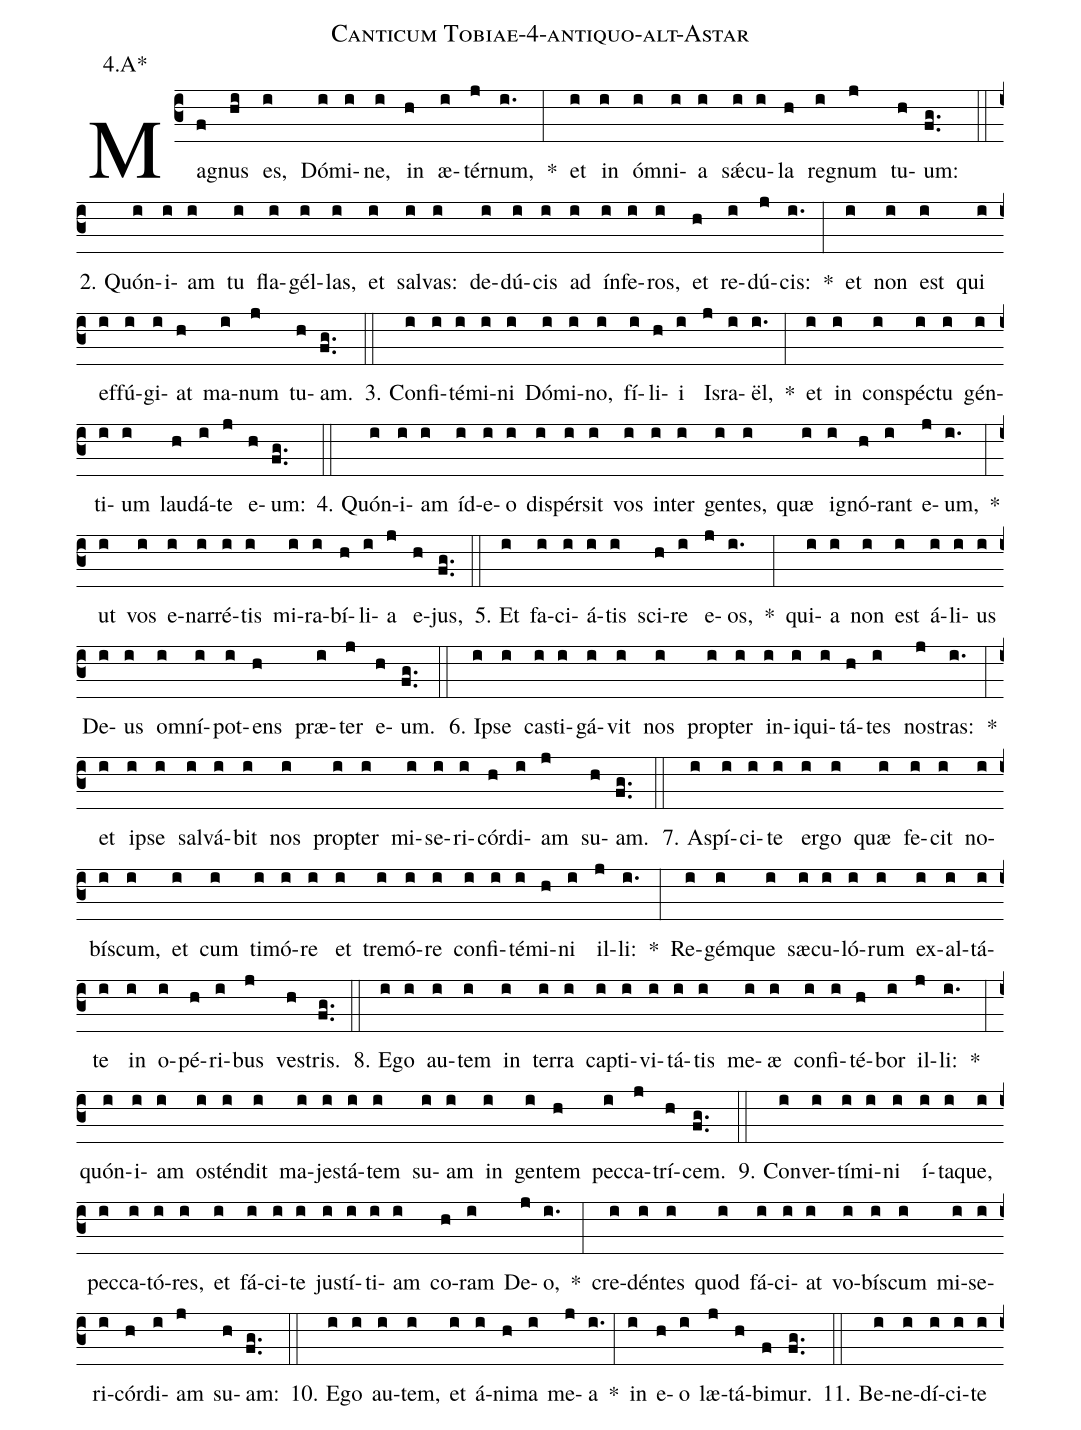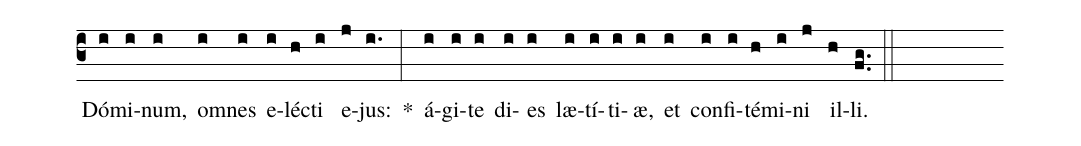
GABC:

name: Canticum Tobiae-4-antiquo-alt-Astar;
annotation: 4.A*;
%%
(c3)Ma(f)gnus(hi) es,(i) Dó(i)mi(i)ne,(i) in(h) æ(i)tér(j)num,(i.) *(:) et(i) in(i) óm(i)ni(i)a(i) sǽ(i)cu(i)la(h) re(i)gnum(j) tu(h)um:(fg..) (::)
2. Quón(i)i(i)am(i) tu(i) fla(i)gél(i)las,(i) et(i) sal(i)vas:(i) de(i)dú(i)cis(i) ad(i) ín(i)fe(i)ros,(i) et(h) re(i)dú(j)cis:(i.) *(:) et(i) non(i) est(i) qui(i) ef(i)fú(i)gi(i)at(h) ma(i)num(j) tu(h)am.(fg..) (::)
3. Con(i)fi(i)té(i)mi(i)ni(i) Dó(i)mi(i)no,(i) fí(i)li(h)i(i) Is(j)ra(i)ël,(i.) *(:) et(i) in(i) con(i)spéc(i)tu(i) gén(i)ti(i)um(i) lau(h)dá(i)te(j) e(h)um:(fg..) (::)
4. Quón(i)i(i)am(i) íd(i)e(i)o(i) di(i)spér(i)sit(i) vos(i) in(i)ter(i) gen(i)tes,(i) quæ(i) i(i)gnó(h)rant(i) e(j)um,(i.) *(:) ut(i) vos(i) e(i)nar(i)ré(i)tis(i) mi(i)ra(i)bí(h)li(i)a(j) e(h)jus,(fg..) (::)
5. Et(i) fa(i)ci(i)á(i)tis(i) sci(h)re(i) e(j)os,(i.) *(:) qui(i)a(i) non(i) est(i) á(i)li(i)us(i) De(i)us(i) om(i)ní(i)pot(i)ens(h) præ(i)ter(j) e(h)um.(fg..) (::)
6. Ip(i)se(i) cas(i)ti(i)gá(i)vit(i) nos(i) prop(i)ter(i) in(i)i(i)qui(i)tá(h)tes(i) nos(j)tras:(i.) *(:) et(i) ip(i)se(i) sal(i)vá(i)bit(i) nos(i) prop(i)ter(i) mi(i)se(i)ri(i)cór(h)di(i)am(j) su(h)am.(fg..) (::)
7. A(i)spí(i)ci(i)te(i) er(i)go(i) quæ(i) fe(i)cit(i) no(i)bís(i)cum,(i) et(i) cum(i) ti(i)mó(i)re(i) et(i) tre(i)mó(i)re(i) con(i)fi(i)té(i)mi(h)ni(i) il(j)li:(i.) *(:) Re(i)gém(i)que(i) sæ(i)cu(i)ló(i)rum(i) ex(i)al(i)tá(i)te(i) in(i) o(i)pé(h)ri(i)bus(j) ves(h)tris.(fg..) (::)
8. E(i)go(i) au(i)tem(i) in(i) ter(i)ra(i) cap(i)ti(i)vi(i)tá(i)tis(i) me(i)æ(i) con(i)fi(i)té(h)bor(i) il(j)li:(i.) *(:) quón(i)i(i)am(i) os(i)tén(i)dit(i) ma(i)jes(i)tá(i)tem(i) su(i)am(i) in(i) gen(i)tem(h) pec(i)ca(j)trí(h)cem.(fg..) (::)
9. Con(i)ver(i)tí(i)mi(i)ni(i) í(i)ta(i)que,(i) pec(i)ca(i)tó(i)res,(i) et(i) fá(i)ci(i)te(i) jus(i)tí(i)ti(i)am(i) co(h)ram(i) De(j)o,(i.) *(:) cre(i)dén(i)tes(i) quod(i) fá(i)ci(i)at(i) vo(i)bís(i)cum(i) mi(i)se(i)ri(i)cór(h)di(i)am(j) su(h)am:(fg..) (::)
10. E(i)go(i) au(i)tem,(i) et(i) á(i)ni(h)ma(i) me(j)a(i.) *(:) in(i) e(h)o(i) læ(j)tá(h)bi(f)mur.(fg..) (::)
11. Be(i)ne(i)dí(i)ci(i)te(i) Dó(i)mi(i)num,(i) om(i)nes(i) e(i)léc(h)ti(i) e(j)jus:(i.) *(:) á(i)gi(i)te(i) di(i)es(i) læ(i)tí(i)ti(i)æ,(i) et(i) con(i)fi(i)té(h)mi(i)ni(j) il(h)li.(fg..) (::)
